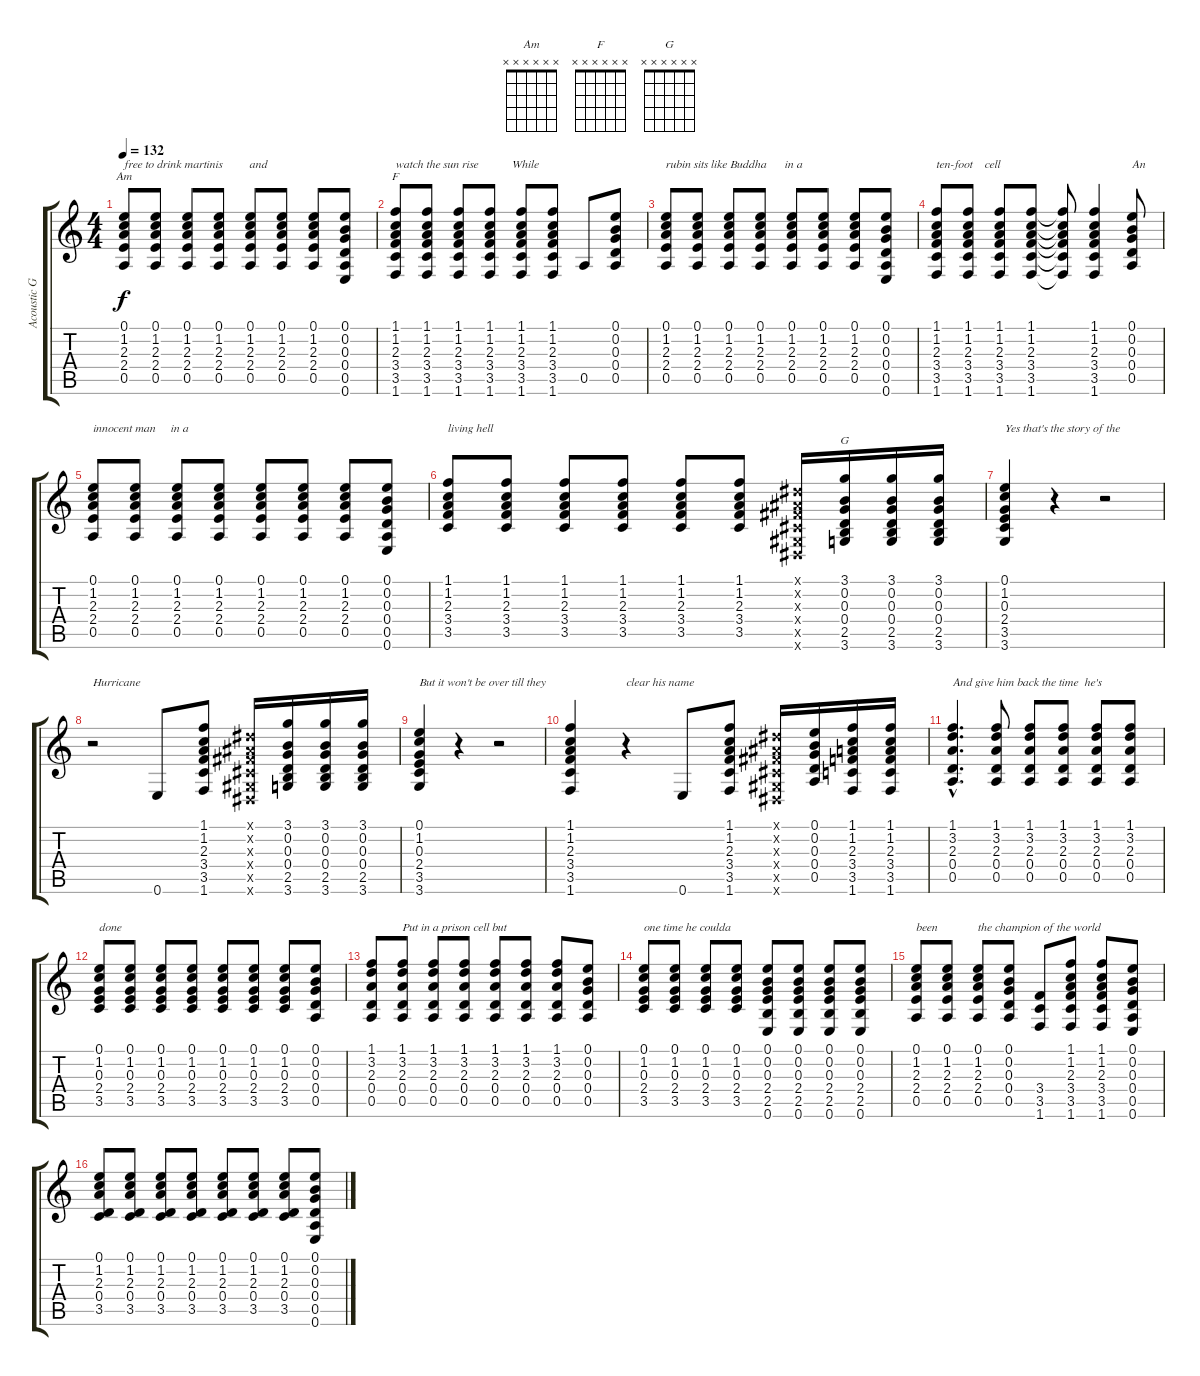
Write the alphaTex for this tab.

\track ("Acoustic Guitar" "Acoustic G") {instrument acousticguitarsteel}
\staff {score tabs}
\tuning (E4 B3 G3 D3 A2 E2) {hide}
\chord ("Am" x x x x x x) {firstfret 0}
\chord ("F" x x x x x x) {firstfret 0}
\chord ("G" x x x x x x) {firstfret 0}
\ts (4 4)
\tempo 132
\clef g2
\ks c
(0.1 1.2 2.3 2.4 0.5).8{ch "Am" txt "free to drink martinis         and" dy f} (0.1 1.2 2.3 2.4 0.5).8 (0.1 1.2 2.3 2.4 0.5).8 (0.1 1.2 2.3 2.4 0.5).8 (0.1 1.2 2.3 2.4 0.5).8 (0.1 1.2 2.3 2.4 0.5).8 (0.1 1.2 2.3 2.4 0.5).8 (0.1 0.2 0.3 0.4 0.5 0.6).8 |
(1.1 1.2 2.3 3.4 3.5 1.6).8{ch "F" txt "watch the sun rise           While"} (1.1 1.2 2.3 3.4 3.5 1.6).8 (1.1 1.2 2.3 3.4 3.5 1.6).8 (1.1 1.2 2.3 3.4 3.5 1.6).8 (1.1 1.2 2.3 3.4 3.5 1.6).8 (1.1 1.2 2.3 3.4 3.5 1.6).8 0.5.8 (0.1 0.2 0.3 0.4 0.5).8 |
(0.1 1.2 2.3 2.4 0.5).8{txt "rubin sits like Buddha      in a"} (0.1 1.2 2.3 2.4 0.5).8 (0.1 1.2 2.3 2.4 0.5).8 (0.1 1.2 2.3 2.4 0.5).8 (0.1 1.2 2.3 2.4 0.5).8 (0.1 1.2 2.3 2.4 0.5).8 (0.1 1.2 2.3 2.4 0.5).8 (0.1 0.2 0.3 0.4 0.5 0.6).8 |
(1.1 1.2 2.3 3.4 3.5 1.6).8{txt "ten-foot    cell"} (1.1 1.2 2.3 3.4 3.5 1.6).8 (1.1 1.2 2.3 3.4 3.5 1.6).8 (1.1 1.2 2.3 3.4 3.5 1.6).8 (1.1{t} 1.2{t} 2.3{t} 3.4{t} 3.5{t} 1.6{t}).8 (1.1 1.2 2.3 3.4 3.5 1.6).4 (0.1 0.2 0.3 0.4 0.5).8{txt "An"} |
(0.1 1.2 2.3 2.4 0.5).8{txt "innocent man     in a "} (0.1 1.2 2.3 2.4 0.5).8 (0.1 1.2 2.3 2.4 0.5).8 (0.1 1.2 2.3 2.4 0.5).8 (0.1 1.2 2.3 2.4 0.5).8 (0.1 1.2 2.3 2.4 0.5).8 (0.1 1.2 2.3 2.4 0.5).8 (0.1 0.2 0.3 0.4 0.5 0.6).8 |
(1.1 1.2 2.3 3.4 3.5).8{txt "living hell"} (1.1 1.2 2.3 3.4 3.5).8 (1.1 1.2 2.3 3.4 3.5).8 (1.1 1.2 2.3 3.4 3.5).8 (1.1 1.2 2.3 3.4 3.5).8 (1.1 1.2 2.3 3.4 3.5).8 (-1.1{x} -1.2{x} -1.3{x} -1.4{x} -1.5{x} -1.6{x}).16 (3.1 0.2 0.3 0.4 2.5 3.6).16{ch "G"} (3.1 0.2 0.3 0.4 2.5 3.6).16 (3.1 0.2 0.3 0.4 2.5 3.6).16 |
(0.1 1.2 0.3 2.4 3.5 3.6).4{txt "Yes that's the story of the "} r.4 r.2 |
r.2{txt "Hurricane"} 0.6.8 (1.1 1.2 2.3 3.4 3.5 1.6).8 (-1.1{x} -1.2{x} -1.3{x} -1.4{x} -1.5{x} -1.6{x}).16 (3.1 0.2 0.3 0.4 2.5 3.6).16 (3.1 0.2 0.3 0.4 2.5 3.6).16 (3.1 0.2 0.3 0.4 2.5 3.6).16 |
(0.1 1.2 0.3 2.4 3.5 3.6).4{txt "But it won't be over till they"} r.4 r.2 |
(1.1 1.2 2.3 3.4 3.5 1.6).4 r.4{txt "clear his name"} 0.6.8 (1.1 1.2 2.3 3.4 3.5 1.6).8 (-1.1{x} -1.2{x} -1.3{x} -1.4{x} -1.5{x} -1.6{x}).16 (0.1 0.2 0.3 0.4 0.5).16 (1.1 1.2 2.3 3.4 3.5 1.6).16 (1.1 1.2 2.3 3.4 3.5 1.6).16 |
(1.1{hac} 3.2{hac} 2.3{hac} 0.4{hac} 0.5{hac}).4{d txt "And give him back the time  he's"} (1.1 3.2 2.3 0.4 0.5).8 (1.1 3.2 2.3 0.4 0.5).8 (1.1 3.2 2.3 0.4 0.5).8 (1.1 3.2 2.3 0.4 0.5).8 (1.1 3.2 2.3 0.4 0.5).8 |
(0.1 1.2 0.3 2.4 3.5).8{txt "done"} (0.1 1.2 0.3 2.4 3.5).8 (0.1 1.2 0.3 2.4 3.5).8 (0.1 1.2 0.3 2.4 3.5).8 (0.1 1.2 0.3 2.4 3.5).8 (0.1 1.2 0.3 2.4 3.5).8 (0.1 1.2 0.3 2.4 3.5).8 (0.1 0.2 0.3 0.4 0.5).8 |
(1.1 3.2 2.3 0.4 0.5).8 (1.1 3.2 2.3 0.4 0.5).8{txt "Put in a prison cell but"} (1.1 3.2 2.3 0.4 0.5).8 (1.1 3.2 2.3 0.4 0.5).8 (1.1 3.2 2.3 0.4 0.5).8 (1.1 3.2 2.3 0.4 0.5).8 (1.1 3.2 2.3 0.4 0.5).8 (0.1 0.2 0.3 0.4 0.5).8 |
(0.1 1.2 0.3 2.4 3.5).8{txt "one time he coulda"} (0.1 1.2 0.3 2.4 3.5).8 (0.1 1.2 0.3 2.4 3.5).8 (0.1 1.2 0.3 2.4 3.5).8 (0.1 0.2 0.3 2.4 2.5 0.6).8 (0.1 0.2 0.3 2.4 2.5 0.6).8 (0.1 0.2 0.3 2.4 2.5 0.6).8 (0.1 0.2 0.3 2.4 2.5 0.6).8 |
(0.1 1.2 2.3 2.4 0.5).8{txt "been"} (0.1 1.2 2.3 2.4 0.5).8 (0.1 1.2 2.3 2.4 0.5).8{txt "the champion of the world"} (0.1 0.2 0.3 0.4 0.5).8 (3.4 3.5 1.6).8 (1.1 1.2 2.3 3.4 3.5 1.6).8 (1.1 1.2 2.3 3.4 3.5 1.6).8 (0.1 0.2 0.3 0.4 0.5 0.6).8 |
(0.1 1.2 2.3 0.4 3.5).8 (0.1 1.2 2.3 0.4 3.5).8 (0.1 1.2 2.3 0.4 3.5).8 (0.1 1.2 2.3 0.4 3.5).8 (0.1 1.2 2.3 0.4 3.5).8 (0.1 1.2 2.3 0.4 3.5).8 (0.1 1.2 2.3 0.4 3.5).8 (0.1 0.2 0.3 0.4 0.5 0.6).8
